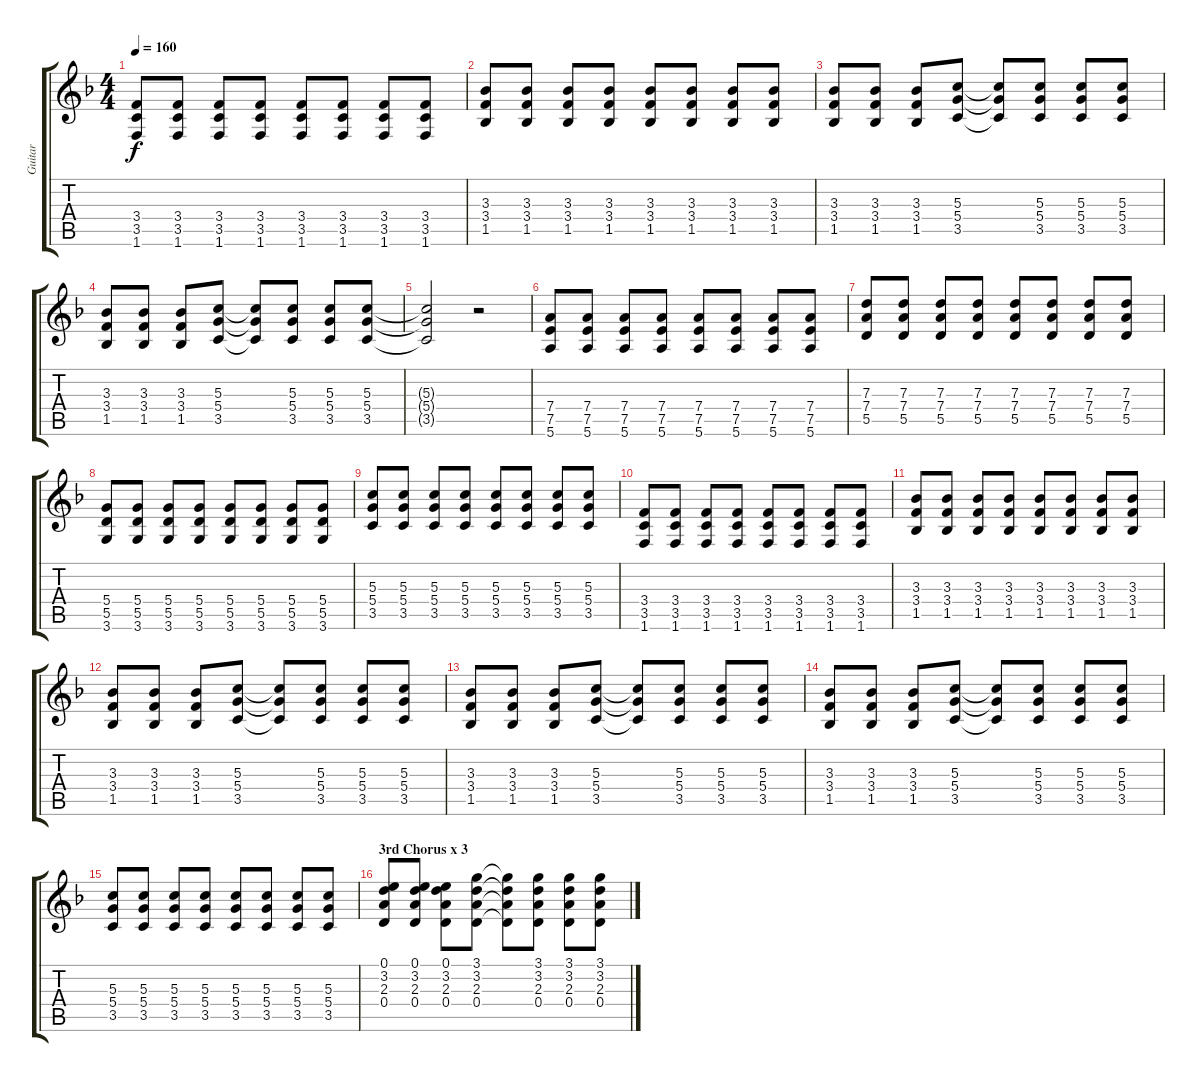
\track ("Guitar" "Guitar") {instrument overdrivenguitar}
\staff {score tabs}
\tuning (E4 B3 G3 D3 A2 E2) {hide}
\ts (4 4)
\tempo 160
\clef g2
\ks dminor
(3.4 3.5 1.6).8{dy f} (3.4 3.5 1.6).8 (3.4 3.5 1.6).8 (3.4 3.5 1.6).8 (3.4 3.5 1.6).8 (3.4 3.5 1.6).8 (3.4 3.5 1.6).8 (3.4 3.5 1.6).8 |
(3.3 3.4 1.5).8 (3.3 3.4 1.5).8 (3.3 3.4 1.5).8 (3.3 3.4 1.5).8 (3.3 3.4 1.5).8 (3.3 3.4 1.5).8 (3.3 3.4 1.5).8 (3.3 3.4 1.5).8 |
(3.3 3.4 1.5).8 (3.3 3.4 1.5).8 (3.3 3.4 1.5).8 (5.3 5.4 3.5).8 (5.3{t} 5.4{t} 3.5{t}).8 (5.3 5.4 3.5).8 (5.3 5.4 3.5).8 (5.3 5.4 3.5).8 |
(3.3 3.4 1.5).8 (3.3 3.4 1.5).8 (3.3 3.4 1.5).8 (5.3 5.4 3.5).8 (5.3{t} 5.4{t} 3.5{t}).8 (5.3 5.4 3.5).8 (5.3 5.4 3.5).8 (5.3 5.4 3.5).8 |
(5.3{t} 5.4{t} 3.5{t}).2 r.2 |
(7.4 7.5 5.6).8 (7.4 7.5 5.6).8 (7.4 7.5 5.6).8 (7.4 7.5 5.6).8 (7.4 7.5 5.6).8 (7.4 7.5 5.6).8 (7.4 7.5 5.6).8 (7.4 7.5 5.6).8 |
(7.3 7.4 5.5).8 (7.3 7.4 5.5).8 (7.3 7.4 5.5).8 (7.3 7.4 5.5).8 (7.3 7.4 5.5).8 (7.3 7.4 5.5).8 (7.3 7.4 5.5).8 (7.3 7.4 5.5).8 |
(5.4 5.5 3.6).8 (5.4 5.5 3.6).8 (5.4 5.5 3.6).8 (5.4 5.5 3.6).8 (5.4 5.5 3.6).8 (5.4 5.5 3.6).8 (5.4 5.5 3.6).8 (5.4 5.5 3.6).8 |
(5.3 5.4 3.5).8 (5.3 5.4 3.5).8 (5.3 5.4 3.5).8 (5.3 5.4 3.5).8 (5.3 5.4 3.5).8 (5.3 5.4 3.5).8 (5.3 5.4 3.5).8 (5.3 5.4 3.5).8 |
(3.4 3.5 1.6).8 (3.4 3.5 1.6).8 (3.4 3.5 1.6).8 (3.4 3.5 1.6).8 (3.4 3.5 1.6).8 (3.4 3.5 1.6).8 (3.4 3.5 1.6).8 (3.4 3.5 1.6).8 |
(3.3 3.4 1.5).8 (3.3 3.4 1.5).8 (3.3 3.4 1.5).8 (3.3 3.4 1.5).8 (3.3 3.4 1.5).8 (3.3 3.4 1.5).8 (3.3 3.4 1.5).8 (3.3 3.4 1.5).8 |
(3.3 3.4 1.5).8 (3.3 3.4 1.5).8 (3.3 3.4 1.5).8 (5.3 5.4 3.5).8 (5.3{t} 5.4{t} 3.5{t}).8 (5.3 5.4 3.5).8 (5.3 5.4 3.5).8 (5.3 5.4 3.5).8 |
(3.3 3.4 1.5).8 (3.3 3.4 1.5).8 (3.3 3.4 1.5).8 (5.3 5.4 3.5).8 (5.3{t} 5.4{t} 3.5{t}).8 (5.3 5.4 3.5).8 (5.3 5.4 3.5).8 (5.3 5.4 3.5).8 |
(3.3 3.4 1.5).8 (3.3 3.4 1.5).8 (3.3 3.4 1.5).8 (5.3 5.4 3.5).8 (5.3{t} 5.4{t} 3.5{t}).8 (5.3 5.4 3.5).8 (5.3 5.4 3.5).8 (5.3 5.4 3.5).8 |
(5.3 5.4 3.5).8 (5.3 5.4 3.5).8 (5.3 5.4 3.5).8 (5.3 5.4 3.5).8 (5.3 5.4 3.5).8 (5.3 5.4 3.5).8 (5.3 5.4 3.5).8 (5.3 5.4 3.5).8 |
\section ("" "3rd Chorus x 3")
(0.1 3.2 2.3 0.4).8 (0.1 3.2 2.3 0.4).8 (0.1 3.2 2.3 0.4).8 (3.1 3.2 2.3 0.4).8 (3.1{t} 3.2{t} 2.3{t} 0.4{t}).8 (3.1 3.2 2.3 0.4).8 (3.1 3.2 2.3 0.4).8 (3.1 3.2 2.3 0.4).8
